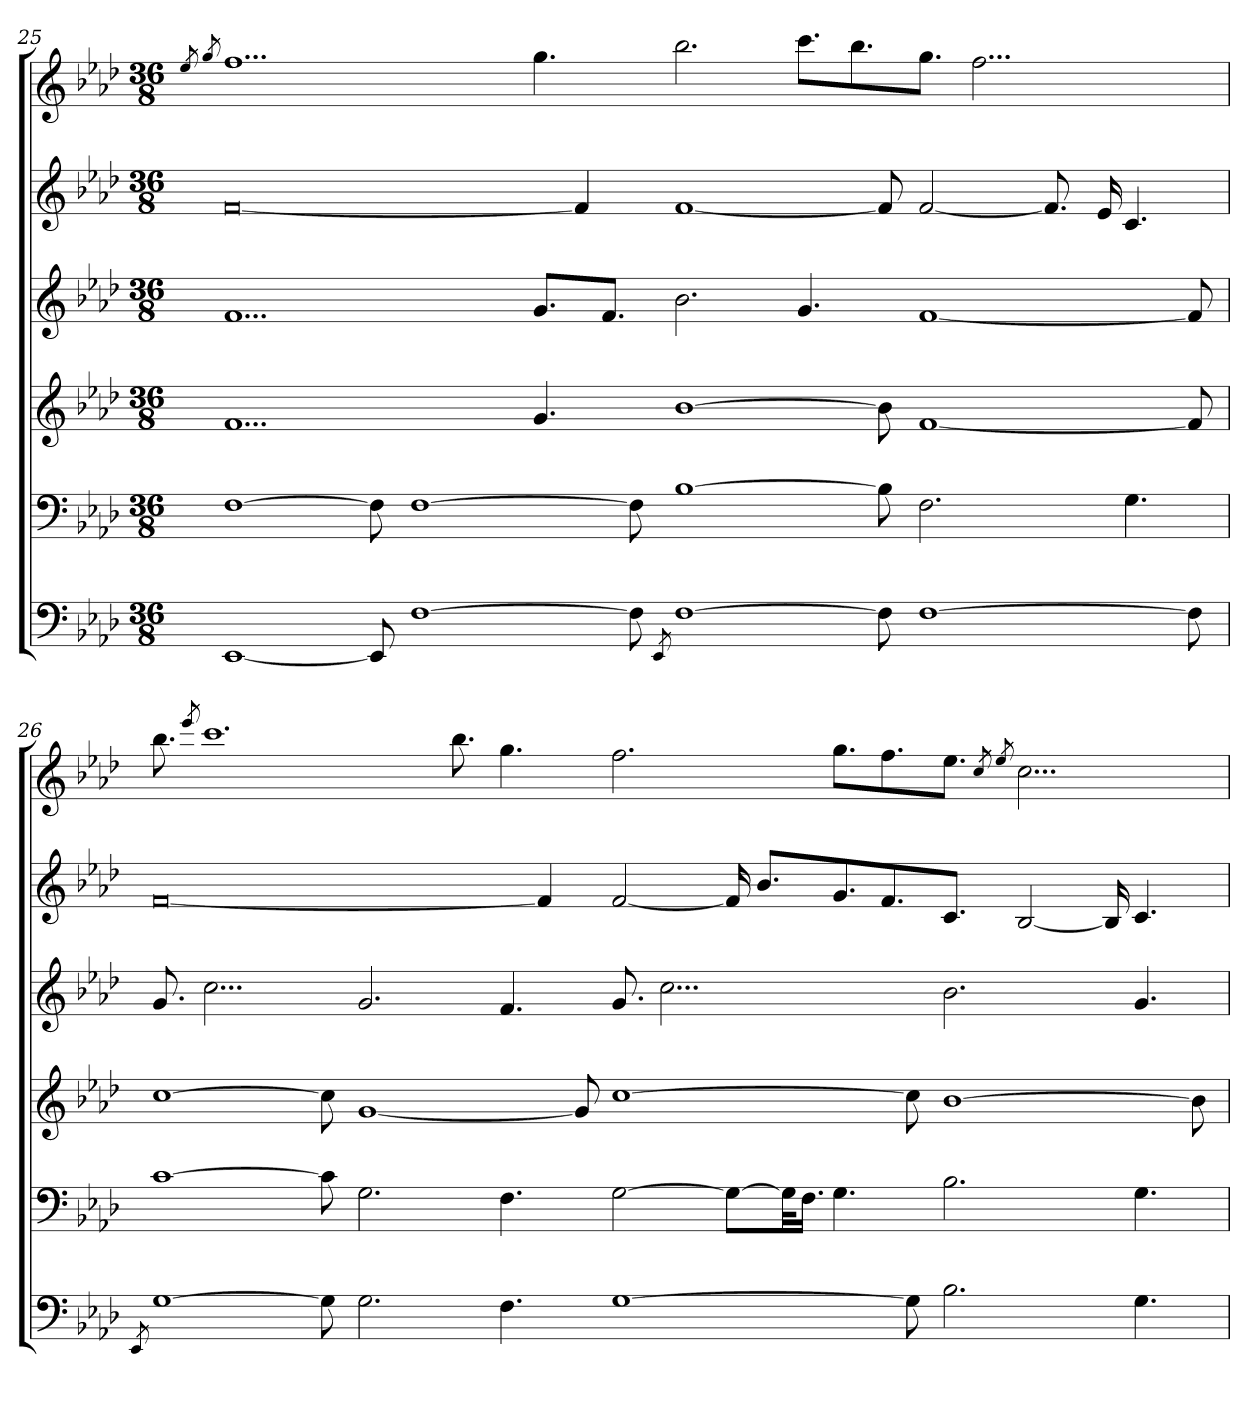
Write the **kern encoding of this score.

**kern	**kern	**kern	**kern	**kern	**kern
*part6	*part5	*part4	*part3	*part2	*part1
*staff6	*staff5	*staff4	*staff3	*staff2	*staff1
*clefF4	*clefF4	*clefG2	*clefG2	*clefG2	*clefG2
*k[b-e-a-d-]	*k[b-e-a-d-]	*k[b-e-a-d-]	*k[b-e-a-d-]	*k[b-e-a-d-]	*k[b-e-a-d-]
*M36/8	*M36/8	*M36/8	*M36/8	*M36/8	*M36/8
=25	=25	=25	=25	=25	=25
.	.	.	.	.	8qee-
.	.	.	.	.	8qgg
[1EE-	[1F	1...f	1...f	[0f	1...ff
8EE-]	8F]	.	.	.	.
[1F	[1F	.	.	.	.
.	.	4.g	8.g/L	.	4.gg
.	.	.	.	4f]	.
.	.	.	8.f/J	.	.
8F]	8F]	.	.	.	.
8qEE-	.	.	.	.	.
[1F	[1B-	[1b-	2.b-	[1f	2.bb-
.	.	.	4.g	.	8.ccc\L
.	.	.	.	.	8.bb-\
8F]	8B-]	8b-]	.	8f]	.
[1F	2.F	[1f	[1f	[2f	8.gg\J
.	.	.	.	.	2...ff
.	.	.	.	8.f]	.
.	.	.	.	16e-	.
.	4.G	.	.	4.c	.
8F]	.	8f]	8f]	.	.
=26	=26	=26	=26	=26	=26
8qEE-	.	.	.	.	.
[1G	[1c	[1cc	8.g	[0f	8.bb-
.	.	.	.	.	8qeee-
.	.	.	2...cc	.	1.ccc
8G]	8c]	8cc]	.	.	.
2.G	2.G	[1g	2.g	.	.
.	.	.	.	.	8.bb-
4.F	4.F	.	4.f	.	4.gg
.	.	.	.	4f]	.
.	.	8g]	.	.	.
[1G	[2G	[1cc	8.g	[2f	2.ff
.	.	.	2...cc	.	.
.	8G\L_	.	.	16f]	.
.	.	.	.	8.b-/L	.
.	32G\KL]	.	.	.	.
.	16.F\JJ	.	.	.	.
.	4.G	.	.	8.g/	8.gg\L
.	.	.	.	8.f/	8.ff\
8G]	.	8cc]	.	.	.
2.B-	2.B-	[1b-	2.b-	8.c/J	8.ee-\J
.	.	.	.	.	8qcc
.	.	.	.	.	8qee-
.	.	.	.	[2B-	2...cc
.	.	.	.	16B-]	.
4.G	4.G	.	4.g	4.c	.
.	.	8b-]	.	.	.
=	=	=	=	=	=
*-	*-	*-	*-	*-	*-
